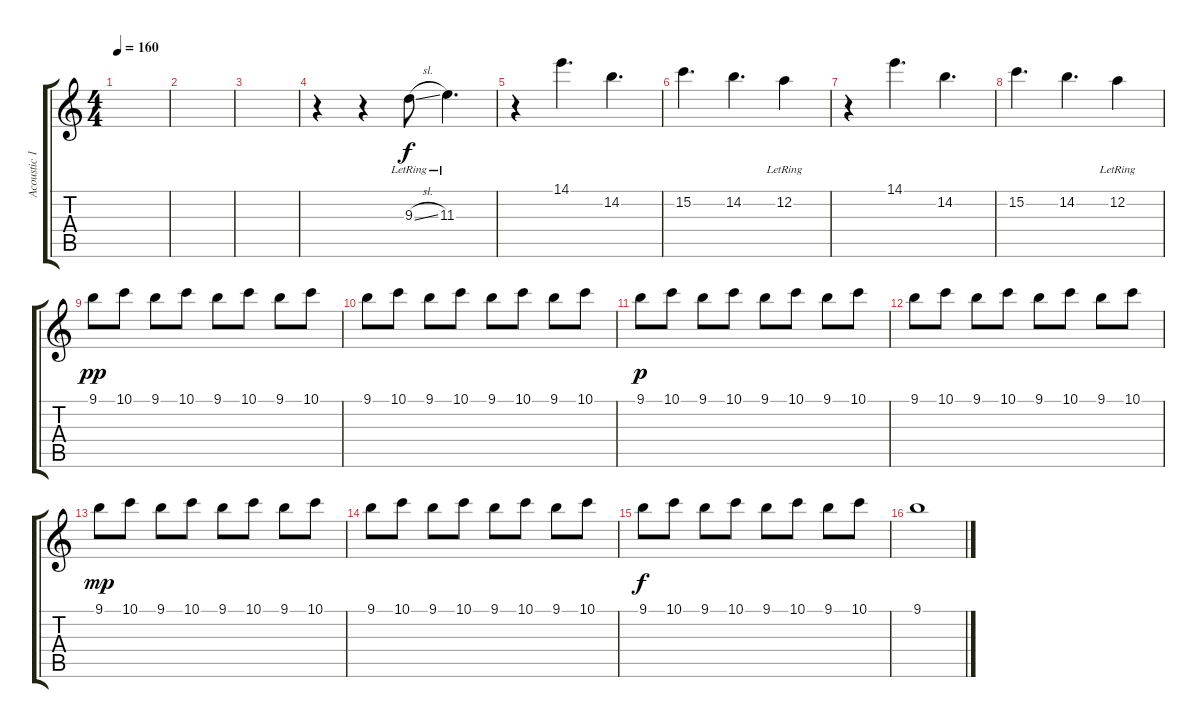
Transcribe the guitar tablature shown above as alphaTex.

\track ("Acoustic 1" "Acoustic 1") {instrument acousticguitarsteel}
\staff {score tabs}
\tuning (D4 A3 F3 C3 G2 C2) {hide}
\ts (4 4)
\tempo 160
\clef g2
\ks c
|
|
|
r.4 r.4 9.3{sl lr}.8 11.3{lr}.4{d} |
r.4 14.1.4{d} 14.2.4{d} |
15.2.4{d} 14.2.4{d} 12.2{lr}.4 |
r.4 14.1.4{d} 14.2.4{d} |
15.2.4{d} 14.2.4{d} 12.2{lr}.4 |
9.1.8{dy pp} 10.1.8 9.1.8 10.1.8 9.1.8 10.1.8 9.1.8 10.1.8 |
9.1.8 10.1.8 9.1.8 10.1.8 9.1.8 10.1.8 9.1.8 10.1.8 |
9.1.8{dy p} 10.1.8 9.1.8 10.1.8 9.1.8 10.1.8 9.1.8 10.1.8 |
9.1.8 10.1.8 9.1.8 10.1.8 9.1.8 10.1.8 9.1.8 10.1.8 |
9.1.8{dy mp} 10.1.8 9.1.8 10.1.8 9.1.8 10.1.8 9.1.8 10.1.8 |
9.1.8 10.1.8 9.1.8 10.1.8 9.1.8 10.1.8 9.1.8 10.1.8 |
9.1.8{dy f} 10.1.8 9.1.8 10.1.8 9.1.8 10.1.8 9.1.8 10.1.8 |
9.1.1
